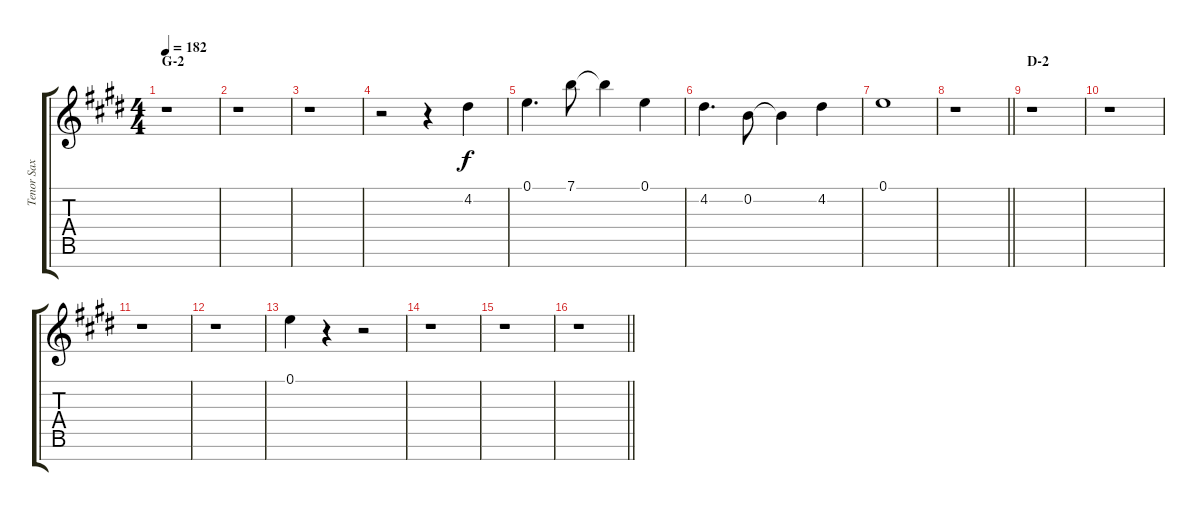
\track ("Tenor Sax" "Tenor Sax") {instrument tenorsax}
\staff {score tabs}
\tuning (E5 B4 G4 D4 A3 E3 B2) {hide}
\ts (4 4)
\section ("" "G-2")
\tempo 182
\clef g2
\ks e
r.1{dy f} |
r.1 |
r.1 |
r.2 r.4 4.2.4 |
0.1.4{d} 7.1.8 7.1{t}.4 0.1.4 |
4.2.4{d} 0.2.8 0.2{t}.4 4.2.4 |
0.1.1 |
\barLineRight lightlight
r.1 |
\section ("" "D-2")
r.1 |
r.1 |
r.1 |
r.1 |
0.1.4 r.4 r.2 |
r.1 |
r.1 |
\barLineRight lightlight
r.1
